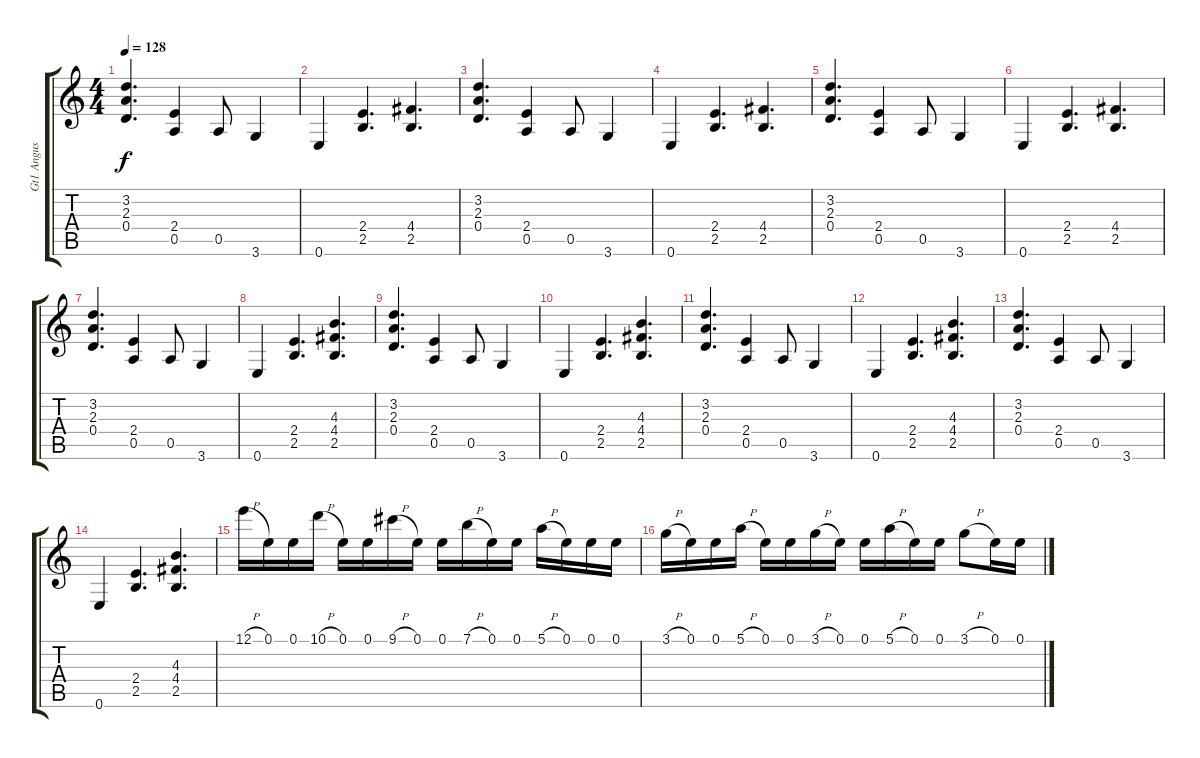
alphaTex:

\track ("Gt1 Angus" "Gt1 Angus") {instrument distortionguitar}
\staff {score tabs}
\tuning (E4 B3 G3 D3 A2 E2) {hide}
\ts (4 4)
\tempo 128
\clef g2
\ks c
(3.2 2.3 0.4).4{d dy f} (2.4 0.5).4 0.5.8 3.6.4 |
0.6.4 (2.4 2.5).4{d} (4.4 2.5).4{d} |
(3.2 2.3 0.4).4{d} (2.4 0.5).4 0.5.8 3.6.4 |
0.6.4 (2.4 2.5).4{d} (4.4 2.5).4{d} |
(3.2 2.3 0.4).4{d} (2.4 0.5).4 0.5.8 3.6.4 |
0.6.4 (2.4 2.5).4{d} (4.4 2.5).4{d} |
(3.2 2.3 0.4).4{d} (2.4 0.5).4 0.5.8 3.6.4 |
0.6.4 (2.4 2.5).4{d} (4.3 4.4 2.5).4{d} |
(3.2 2.3 0.4).4{d} (2.4 0.5).4 0.5.8 3.6.4 |
0.6.4 (2.4 2.5).4{d} (4.3 4.4 2.5).4{d} |
(3.2 2.3 0.4).4{d} (2.4 0.5).4 0.5.8 3.6.4 |
0.6.4 (2.4 2.5).4{d} (4.3 4.4 2.5).4{d} |
(3.2 2.3 0.4).4{d} (2.4 0.5).4 0.5.8 3.6.4 |
0.6.4 (2.4 2.5).4{d} (4.3 4.4 2.5).4{d} |
12.1{h}.16 0.1.16 0.1.16 10.1{h}.16 0.1.16 0.1.16 9.1{h}.16 0.1.16 0.1.16 7.1{h}.16 0.1.16 0.1.16 5.1{h}.16 0.1.16 0.1.16 0.1.16 |
3.1{h}.16 0.1.16 0.1.16 5.1{h}.16 0.1.16 0.1.16 3.1{h}.16 0.1.16 0.1.16 5.1{h}.16 0.1.16 0.1.16 3.1{h}.8 0.1.16 0.1.16
